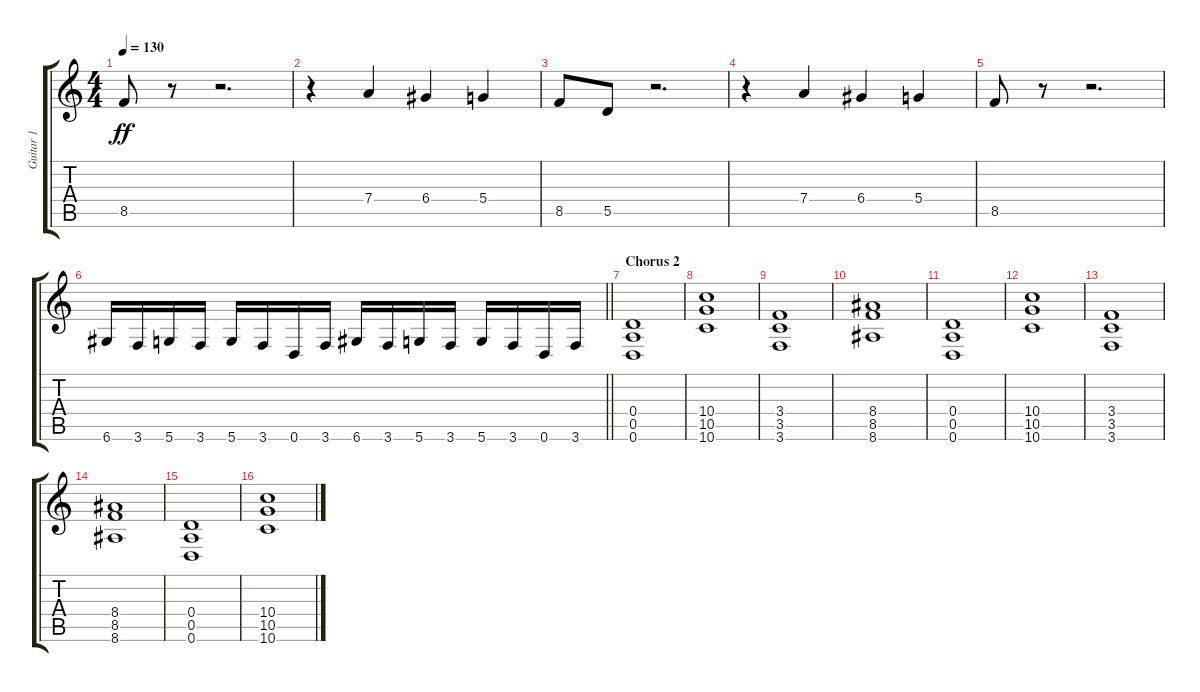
\track ("Guitar 1" "Guitar 1") {instrument distortionguitar}
\staff {score tabs}
\tuning (E4 B3 G3 D3 A2 D2) {hide}
\ts (4 4)
\tempo 130
\clef g2
\ks c
8.5.8{dy ff} r.8 r.2{d} |
r.4 7.4.4 6.4.4 5.4.4 |
8.5.8 5.5.8 r.2{d} |
r.4 7.4.4 6.4.4 5.4.4 |
8.5.8 r.8 r.2{d} |
\barLineRight lightlight
6.6.16 3.6.16 5.6.16 3.6.16 5.6.16 3.6.16 0.6.16 3.6.16 6.6.16 3.6.16 5.6.16 3.6.16 5.6.16 3.6.16 0.6.16 3.6.16 |
\section ("" "Chorus 2")
(0.4 0.5 0.6).1 |
(10.4 10.5 10.6).1 |
(3.4 3.5 3.6).1 |
(8.4 8.5 8.6).1 |
(0.4 0.5 0.6).1 |
(10.4 10.5 10.6).1 |
(3.4 3.5 3.6).1 |
(8.4 8.5 8.6).1 |
(0.4 0.5 0.6).1 |
(10.4 10.5 10.6).1
